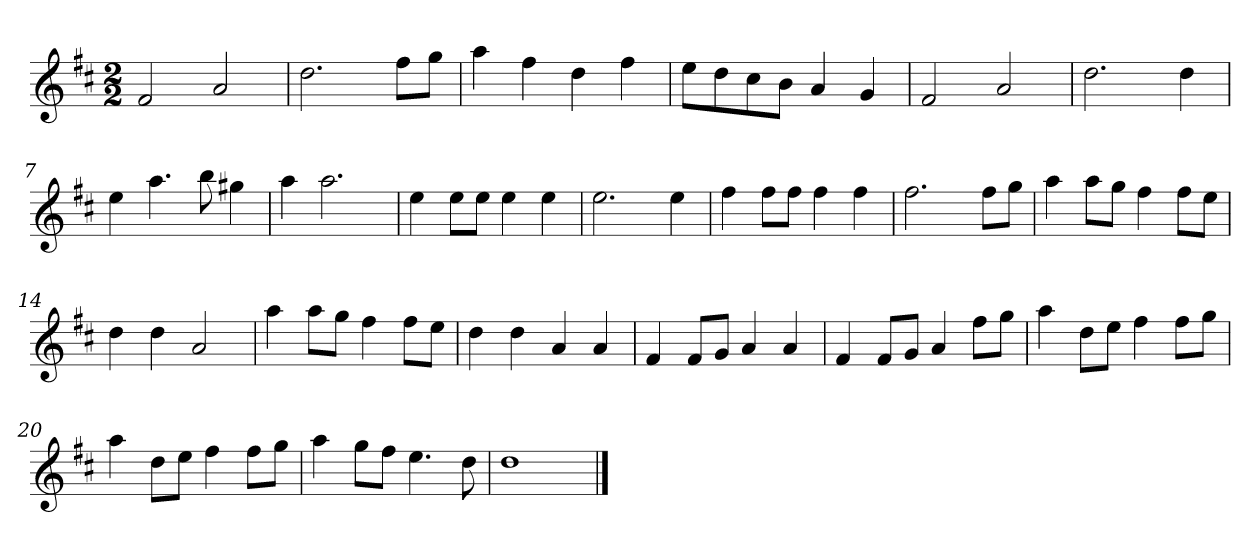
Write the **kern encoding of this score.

**kern
*part1
*staff1
*k[f#c#]
*M2/2
*MM120
=1
2f#
2a
=2
2.dd
8ff#L
8ggJ
=3
4aa
4ff#
4dd
4ff#
=4
8eeL
8dd
8cc#
8bJ
4a
4g
=5
2f#
2a
=6
2.dd
4dd
=7
4ee
4.aa
8bb
4gg#X
=8
4aa
2.aa
=9
4ee
8eeL
8eeJ
4ee
4ee
=10
2.ee
4ee
=11
4ff#
8ff#L
8ff#J
4ff#
4ff#
=12
2.ff#
8ff#L
8ggJ
=13
4aa
8aaL
8ggJ
4ff#
8ff#L
8eeJ
=14
4dd
4dd
2a
=15
4aa
8aaL
8ggJ
4ff#
8ff#L
8eeJ
=16
4dd
4dd
4a
4a
=17
4f#
8f#L
8gJ
4a
4a
=18
4f#
8f#L
8gJ
4a
8ff#L
8ggJ
=19
4aa
8ddL
8eeJ
4ff#
8ff#L
8ggJ
=20
4aa
8ddL
8eeJ
4ff#
8ff#L
8ggJ
=21
4aa
8ggL
8ff#J
4.ee
8dd
=22
1dd
==
*-
